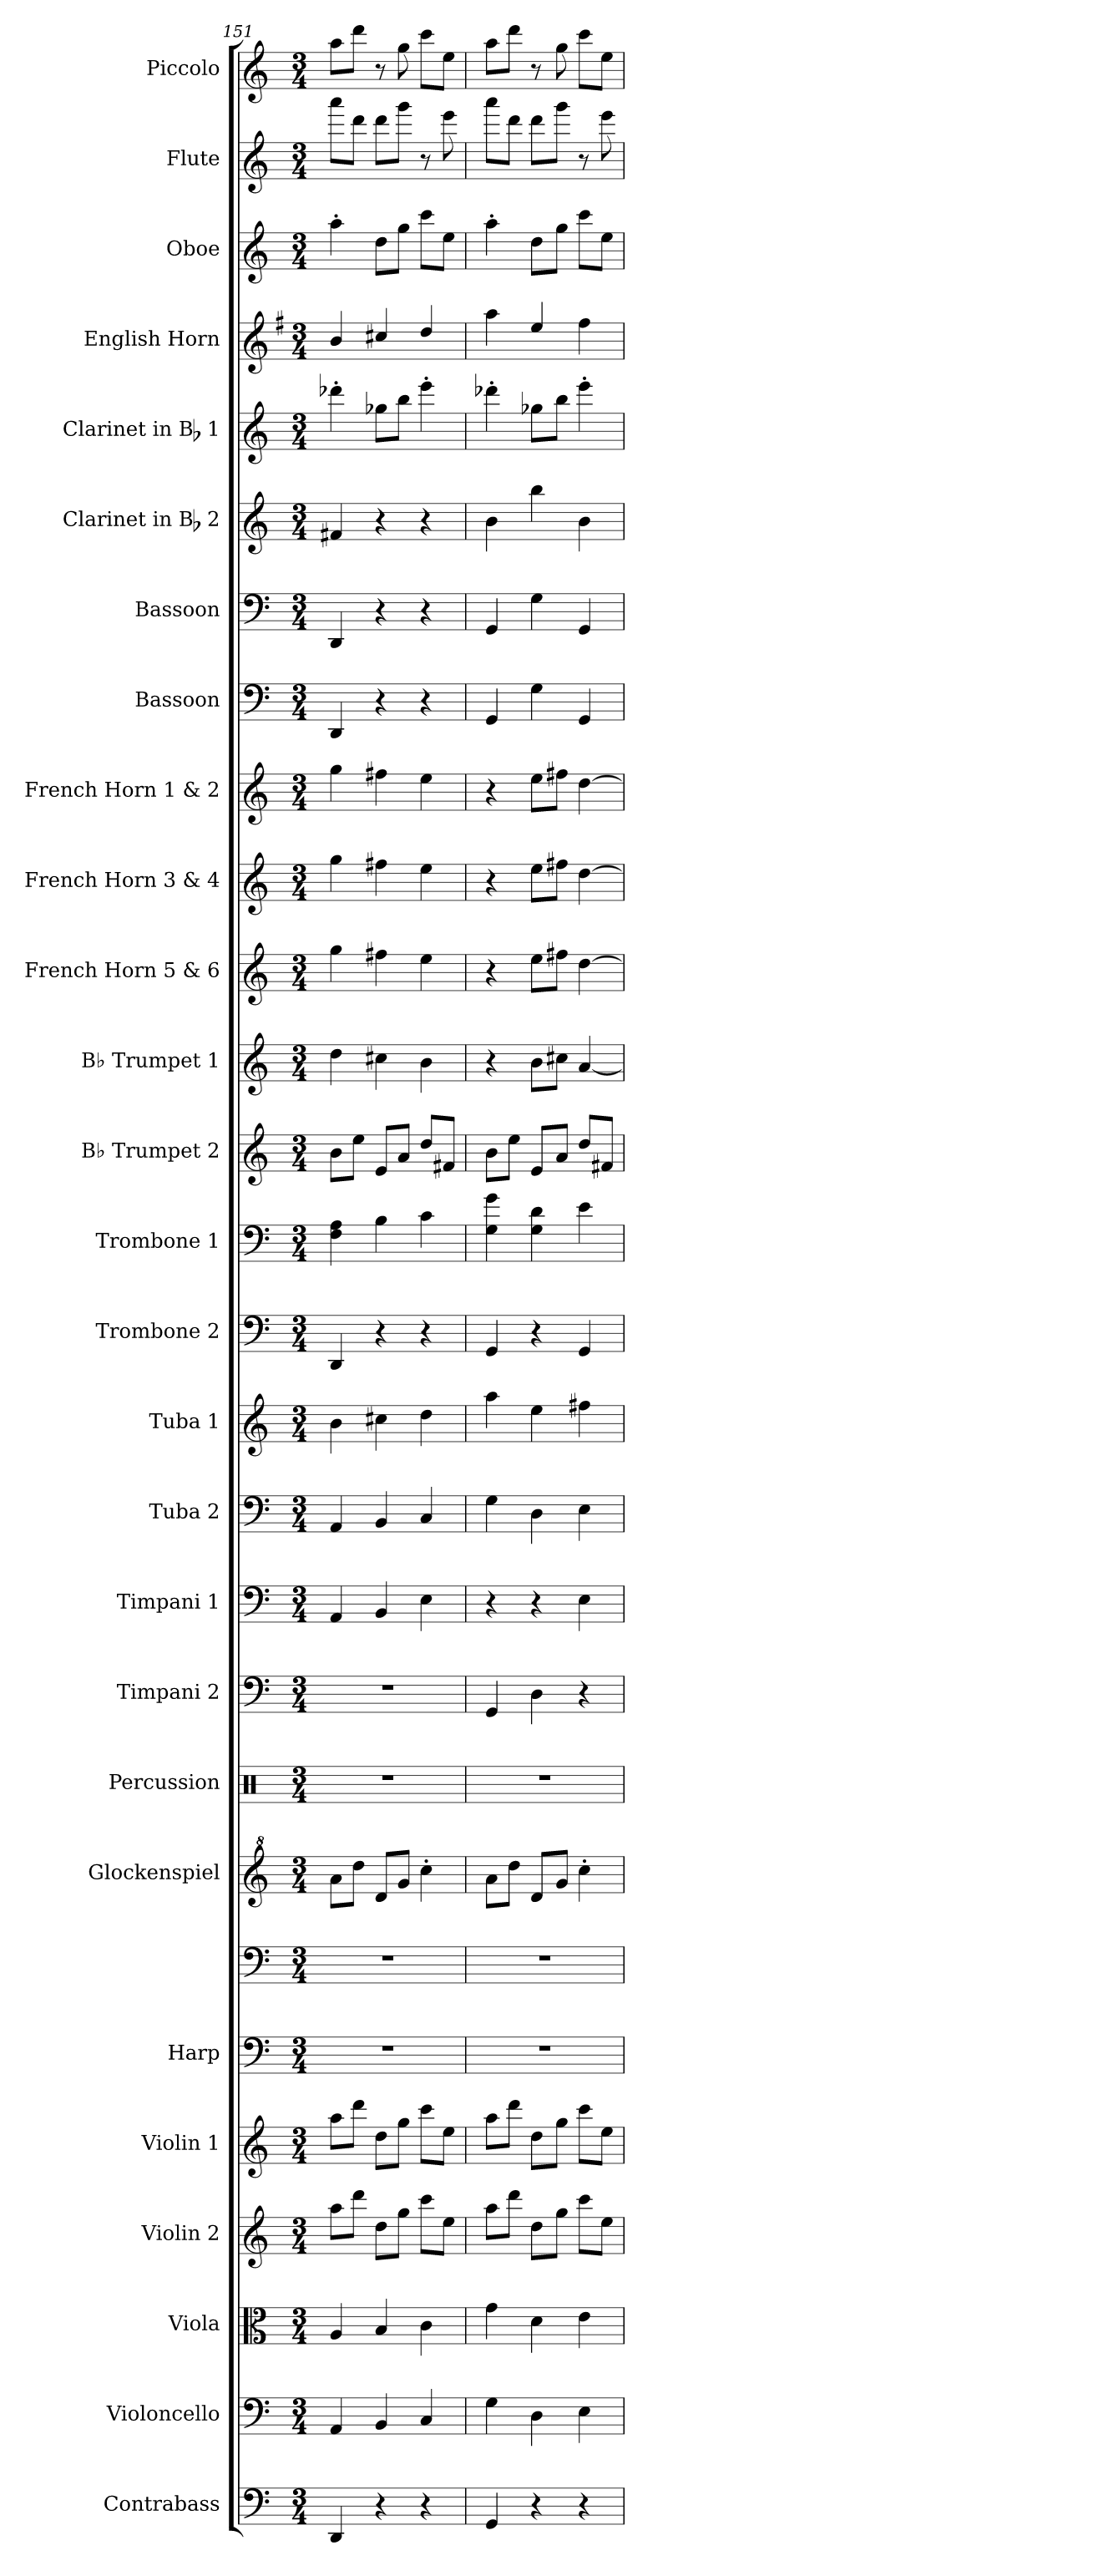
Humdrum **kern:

**kern	**kern	**kern	**kern	**kern	**kern	**kern	**kern	**kern	**kern	**kern	**kern	**kern	**kern	**kern	**kern	**kern	**kern	**kern	**kern	**kern	**kern	**kern	**kern	**kern	**kern	**kern	**kern
*part27	*part26	*part25	*part24	*part23	*part22	*part22	*part21	*part20	*part19	*part18	*part17	*part16	*part15	*part14	*part13	*part12	*part11	*part10	*part9	*part8	*part7	*part6	*part5	*part4	*part3	*part2	*part1
*staff28	*staff27	*staff26	*staff25	*staff24	*staff23	*staff22	*staff21	*staff20	*staff19	*staff18	*staff17	*staff16	*staff15	*staff14	*staff13	*staff12	*staff11	*staff10	*staff9	*staff8	*staff7	*staff6	*staff5	*staff4	*staff3	*staff2	*staff1
*I"Contrabass	*I"Violoncello	*I"Viola	*I"Violin 2	*I"Violin 1	*I"Harp	*	*I"Glockenspiel	*I"Percussion	*I"Timpani 2	*I"Timpani 1	*I"Tuba 2	*I"Tuba 1	*I"Trombone 2	*I"Trombone 1	*I"B♭ Trumpet 2	*I"B♭ Trumpet 1	*I"French Horn 5 &amp; 6	*I"French Horn 3 &amp; 4	*I"French Horn 1 &amp; 2	*I"Bassoon	*I"Bassoon	*I"Clarinet in Bb 2	*I"Clarinet in Bb 1	*I"English Horn	*I"Oboe	*I"Flute	*I"Piccolo
*I'Cbs.	*I'Vlc.	*I'Vla.	*I'Vln. 2	*I'Vln. 1	*I'Hrp.	*	*I'Glk.	*I'Perc.	*I'Timp. 2	*I'Timp. 1	*I'Tba. 2	*I'Tba. 1	*I'Tbn. 2	*I'Tbn. 1	*I'B♭ Tpt. 2	*I'B♭ Tpt. 1	*I'F Hn. 5 &amp; 6	*I'F Hn. 3 &amp; 4	*I'F Hn. 1 &amp; 2	*I'Bsn.	*I'Bsn.	*	*	*I'Eng Hn.	*I'Ob.	*I'Fl.	*I'Pic.
*clefF4	*clefF4	*clefC3	*clefG2	*clefG2	*clefF4	*clefF4	*clefG^2	*clefX	*clefF4	*clefF4	*clefF4	*clefG2	*clefF4	*clefF4	*clefG2	*clefG2	*clefG2	*clefG2	*clefG2	*clefF4	*clefF4	*clefG2	*clefG2	*clefG2	*clefG2	*clefG2	*clefG2
*	*	*	*	*	*	*	*	*	*	*	*	*	*	*	*ITrd1c2	*ITrd1c2	*ITrd4c7	*ITrd4c7	*ITrd4c7	*	*	*ITrd-5c-8	*ITrd-5c-8	*ITrd4c7	*	*	*
*k[]	*k[]	*k[]	*k[]	*k[]	*k[]	*k[]	*k[]	*k[]	*k[]	*k[]	*k[]	*k[]	*k[]	*k[]	*k[b-e-]	*k[b-e-]	*k[b-]	*k[b-]	*k[b-]	*k[]	*k[]	*k[b-e-a-d-]	*k[b-e-a-d-]	*k[]	*k[]	*k[]	*k[]
*M3/4	*M3/4	*M3/4	*M3/4	*M3/4	*M3/4	*M3/4	*M3/4	*M3/4	*M3/4	*M3/4	*M3/4	*M3/4	*M3/4	*M3/4	*M3/4	*M3/4	*M3/4	*M3/4	*M3/4	*M3/4	*M3/4	*M3/4	*M3/4	*M3/4	*M3/4	*M3/4	*M3/4
=151	=151	=151	=151	=151	=151	=151	=151	=151	=151	=151	=151	=151	=151	=151	=151	=151	=151	=151	=151	=151	=151	=151	=151	=151	=151	=151	=151
4DD/	4AA/	4A/	8aa\L	8aa\L	2.r	2.r	8aa\L	2.r	2.r	4AA/	4AA/	4b\	4DD/	4F\ 4A\	8a\L	4cc\	4cc\	4cc\	4cc\	4DD/	4DD/	4ddn/	4bbb--X'\	4e/	4aa'\	8aaa\L	8aa\L
.	.	.	8ddd\J	8ddd\J	.	.	8ddd\J	.	.	.	.	.	.	.	8dd\J	.	.	.	.	.	.	.	.	.	.	8ddd\J	8ddd\J
4r	4BB/	4B/	8dd\L	8dd\L	.	.	8dd/L	.	.	4BB/	4BB/	4cc#X\	4r	4B\	8d/L	4bn\	4bn\	4bn\	4bn\	4r	4r	4r	8eee--X\L	4f#X/	8dd\L	8ddd\L	8r
.	.	.	8gg\J	8gg\J	.	.	8gg/J	.	.	.	.	.	.	.	8g/J	.	.	.	.	.	.	.	8ggg\J	.	8gg\J	8ggg\J	8gg\
4r	4C/	4c\	8ccc\L	8ccc\L	.	.	4ccc'\	.	.	4E\	4C/	4dd\	4r	4c\	8cc/L	4a\	4a\	4a\	4a\	4r	4r	4r	4cccc'\	4g/	8ccc\L	8r	8ccc\L
.	.	.	8ee\J	8ee\J	.	.	.	.	.	.	.	.	.	.	8en/J	.	.	.	.	.	.	.	.	.	8ee\J	8eee\	8ee\J
=152	=152	=152	=152	=152	=152	=152	=152	=152	=152	=152	=152	=152	=152	=152	=152	=152	=152	=152	=152	=152	=152	=152	=152	=152	=152	=152	=152
4GG/	4G\	4g\	8aa\L	8aa\L	2.r	2.r	8aa\L	2.r	4GG/	4r	4G\	4aa\	4GG/	4G\ 4g\	8a\L	4r	4r	4r	4r	4GG/	4GG/	4gg\	4bbb--X'\	4dd\	4aa'\	8aaa\L	8aa\L
.	.	.	8ddd\J	8ddd\J	.	.	8ddd\J	.	.	.	.	.	.	.	8dd\J	.	.	.	.	.	.	.	.	.	.	8ddd\J	8ddd\J
4r	4D\	4d\	8dd\L	8dd\L	.	.	8dd/L	.	4D\	4r	4D\	4ee\	4r	4G\ 4d\	8d/L	8a\L	8a\L	8a\L	8a\L	4G\	4G\	4ggg\	8eee--X\L	4a/	8dd\L	8ddd\L	8r
.	.	.	8gg\J	8gg\J	.	.	8gg/J	.	.	.	.	.	.	.	8g/J	8bn\J	8bn\J	8bn\J	8bn\J	.	.	.	8ggg\J	.	8gg\J	8ggg\J	8gg\
4r	4E\	4e\	8ccc\L	8ccc\L	.	.	4ccc'\	.	4r	4E\	4E\	4ff#X\	4GG/	4e\	8cc/L	[4g/	[4g\	[4g\	[4g\	4GG/	4GG/	4gg\	4cccc'\	4b\	8ccc\L	8r	8ccc\L
.	.	.	8ee\J	8ee\J	.	.	.	.	.	.	.	.	.	.	8en/J	.	.	.	.	.	.	.	.	.	8ee\J	8eee\	8ee\J
=	=	=	=	=	=	=	=	=	=	=	=	=	=	=	=	=	=	=	=	=	=	=	=	=	=	=	=
*-	*-	*-	*-	*-	*-	*-	*-	*-	*-	*-	*-	*-	*-	*-	*-	*-	*-	*-	*-	*-	*-	*-	*-	*-	*-	*-	*-
